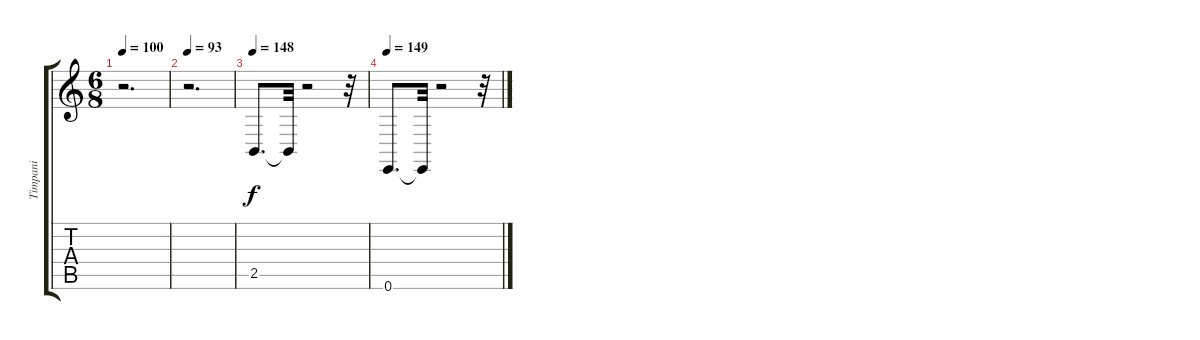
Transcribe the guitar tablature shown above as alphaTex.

\track ("Timpani" "Timpani") {instrument pizzicatostrings}
\staff {score tabs}
\tuning (E4 B3 G3 D3 A2 E2) {hide}
\ts (6 8)
\tempo 100
\clef g2
\ks c
r.2{d dy f} |
\tempo 93
r.2{d} |
\tempo 148
2.5.8{d} 2.5{t}.32 r.2 r.32 |
\tempo 149
0.6.8{d} 0.6{t}.32 r.2 r.32
